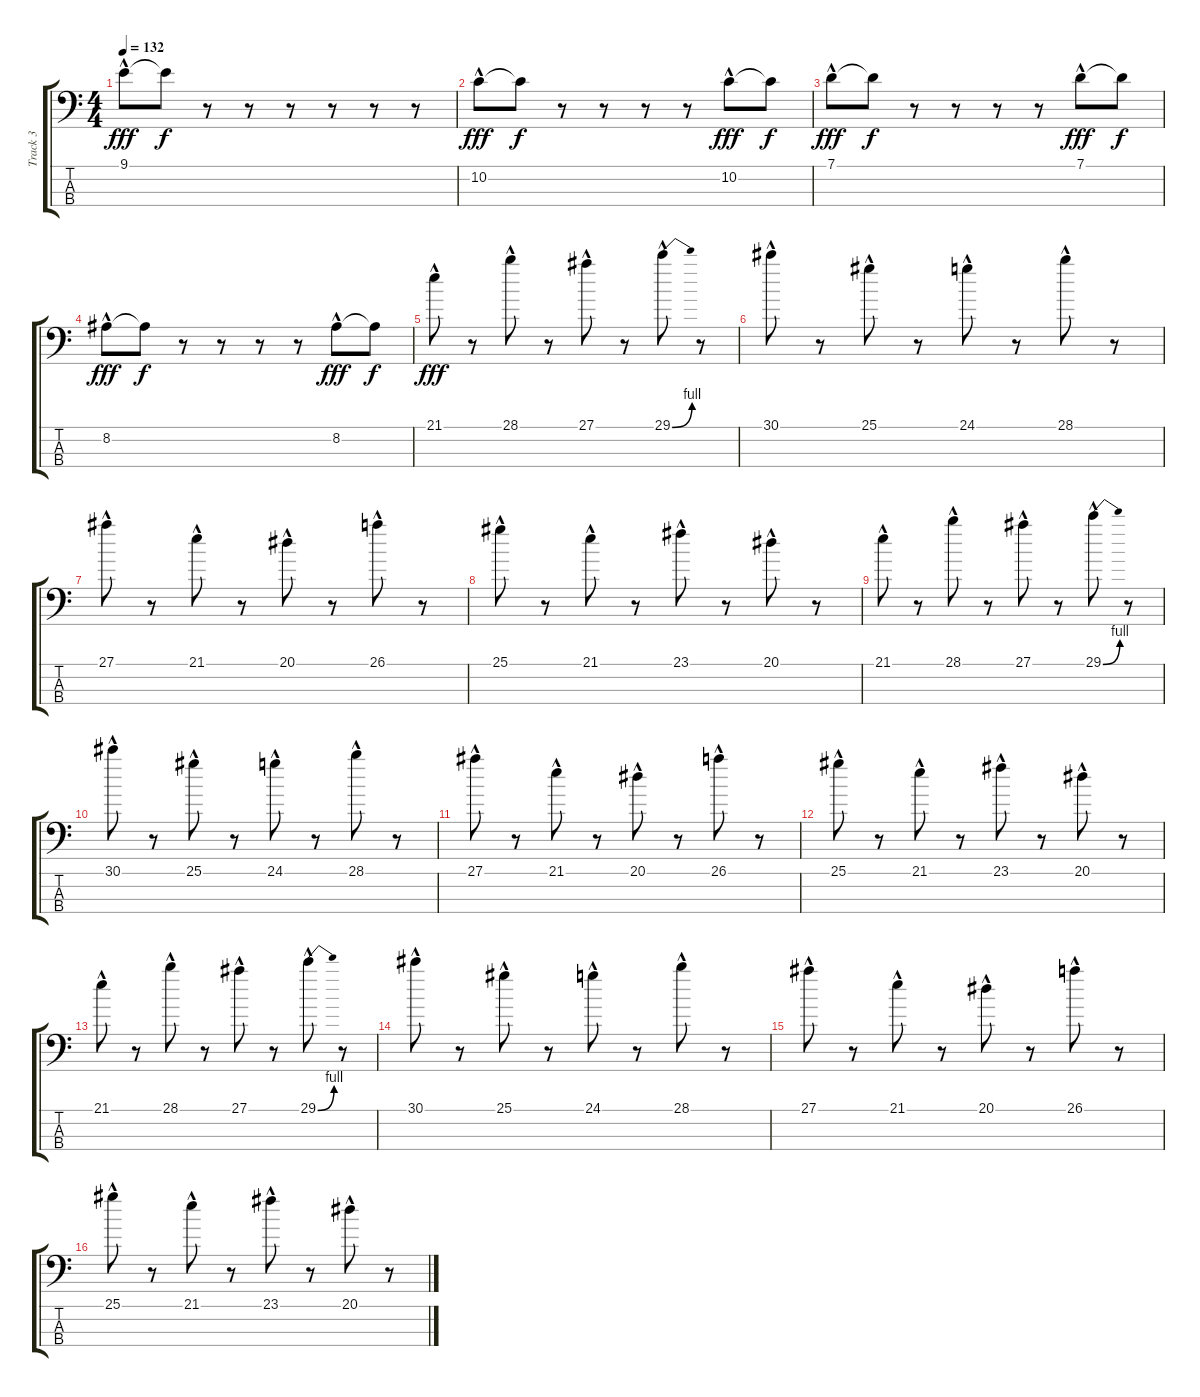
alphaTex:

\track ("Track 3" "Track 3") {instrument electricbasspick}
\staff {score tabs}
\tuning (G2 D2 A1 E1) {hide}
\ts (4 4)
\tempo 132
\clef f4
\ks c
9.1{hac}.8{dy fff} 9.1{t}.8{dy f} r.8 r.8 r.8 r.8 r.8 r.8 |
10.2{hac}.8{dy fff} 10.2{t}.8{dy f} r.8 r.8 r.8 r.8 10.2{hac}.8{dy fff} 10.2{t}.8{dy f} |
7.1{hac}.8{dy fff} 7.1{t}.8{dy f} r.8 r.8 r.8 r.8 7.1{hac}.8{dy fff} 7.1{t}.8{dy f} |
8.2{hac}.8{dy fff} 8.2{t}.8{dy f} r.8 r.8 r.8 r.8 8.2{hac}.8{dy fff} 8.2{t}.8{dy f} |
21.1{hac}.8{dy fff} r.8 28.1{hac}.8 r.8 27.1{hac}.8 r.8 29.1{be (bend 0 0 60 4) hac}.8 r.8 |
30.1{hac}.8 r.8 25.1{hac}.8 r.8 24.1{hac}.8 r.8 28.1{hac}.8 r.8 |
27.1{hac}.8 r.8 21.1{hac}.8 r.8 20.1{hac}.8 r.8 26.1{hac}.8 r.8 |
25.1{hac}.8 r.8 21.1{hac}.8 r.8 23.1{hac}.8 r.8 20.1{hac}.8 r.8 |
21.1{hac}.8 r.8 28.1{hac}.8 r.8 27.1{hac}.8 r.8 29.1{be (bend 0 0 60 4) hac}.8 r.8 |
30.1{hac}.8 r.8 25.1{hac}.8 r.8 24.1{hac}.8 r.8 28.1{hac}.8 r.8 |
27.1{hac}.8 r.8 21.1{hac}.8 r.8 20.1{hac}.8 r.8 26.1{hac}.8 r.8 |
25.1{hac}.8 r.8 21.1{hac}.8 r.8 23.1{hac}.8 r.8 20.1{hac}.8 r.8 |
21.1{hac}.8 r.8 28.1{hac}.8 r.8 27.1{hac}.8 r.8 29.1{be (bend 0 0 60 4) hac}.8 r.8 |
30.1{hac}.8 r.8 25.1{hac}.8 r.8 24.1{hac}.8 r.8 28.1{hac}.8 r.8 |
27.1{hac}.8 r.8 21.1{hac}.8 r.8 20.1{hac}.8 r.8 26.1{hac}.8 r.8 |
25.1{hac}.8 r.8 21.1{hac}.8 r.8 23.1{hac}.8 r.8 20.1{hac}.8 r.8
